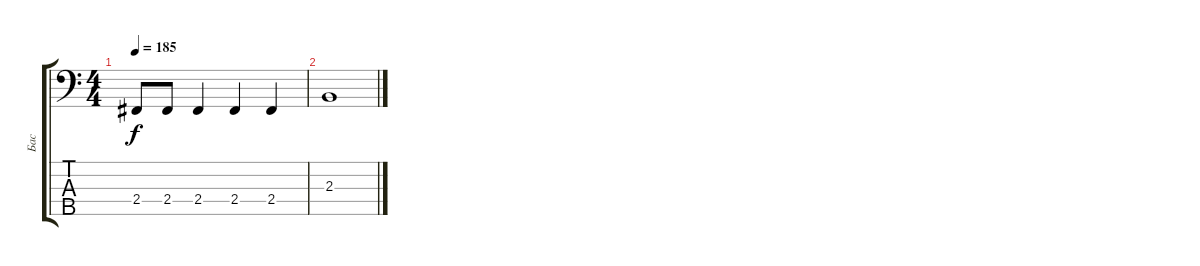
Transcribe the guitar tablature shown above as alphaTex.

\track ("Бас" "Бас") {instrument electricbasspick}
\staff {score tabs}
\tuning (G2 D2 A1 E1 B0) {hide}
\ts (4 4)
\tempo 185
\clef f4
\ks c
2.4.8{dy f} 2.4.8 2.4.4 2.4.4 2.4.4 |
2.3.1
